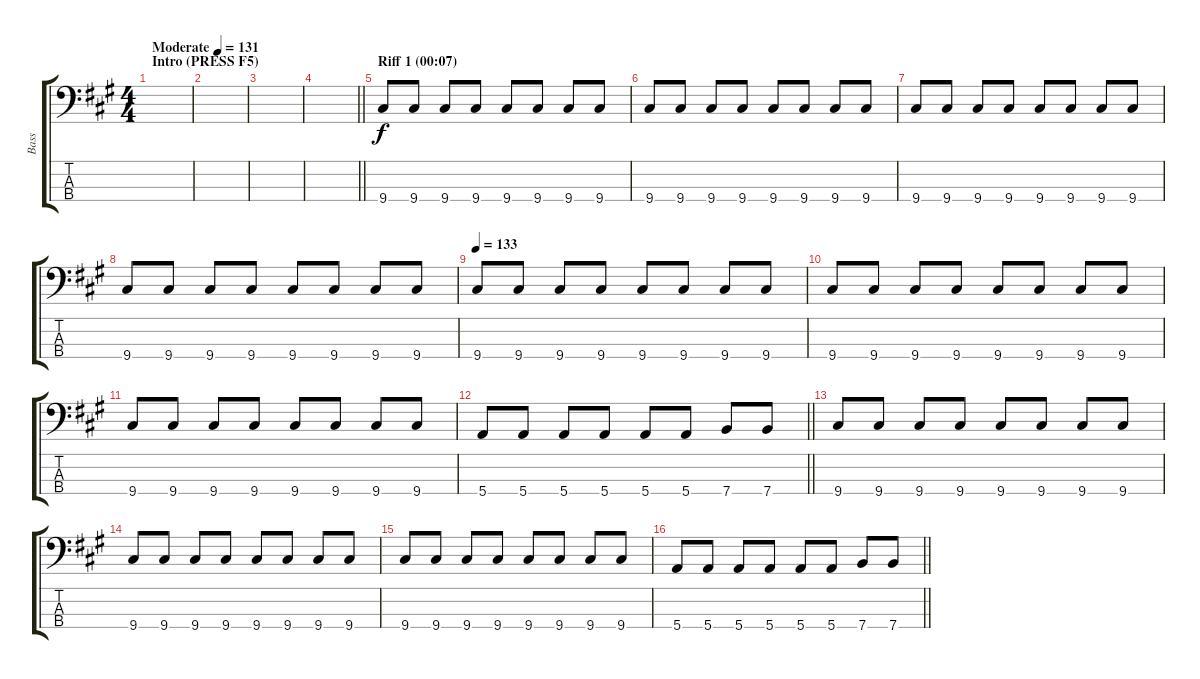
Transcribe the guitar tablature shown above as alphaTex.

\track ("Bass" "Bass") {instrument electricbassfinger}
\staff {score tabs}
\tuning (G2 D2 A1 E1) {hide}
\ts (4 4)
\section ("" "Intro (PRESS F5)")
\tempo (131 "Moderate")
\clef f4
\ks a
|
|
|
\barLineRight lightlight
|
\section ("" "Riff 1 (00:07)")
9.4.8 9.4.8 9.4.8 9.4.8 9.4.8 9.4.8 9.4.8 9.4.8 |
9.4.8 9.4.8 9.4.8 9.4.8 9.4.8 9.4.8 9.4.8 9.4.8 |
9.4.8 9.4.8 9.4.8 9.4.8 9.4.8 9.4.8 9.4.8 9.4.8 |
9.4.8 9.4.8 9.4.8 9.4.8 9.4.8 9.4.8 9.4.8 9.4.8 |
\tempo 133
9.4.8 9.4.8 9.4.8 9.4.8 9.4.8 9.4.8 9.4.8 9.4.8 |
9.4.8 9.4.8 9.4.8 9.4.8 9.4.8 9.4.8 9.4.8 9.4.8 |
9.4.8 9.4.8 9.4.8 9.4.8 9.4.8 9.4.8 9.4.8 9.4.8 |
\barLineRight lightlight
5.4.8 5.4.8 5.4.8 5.4.8 5.4.8 5.4.8 7.4.8 7.4.8 |
\section ("" "")
9.4.8 9.4.8 9.4.8 9.4.8 9.4.8 9.4.8 9.4.8 9.4.8 |
9.4.8 9.4.8 9.4.8 9.4.8 9.4.8 9.4.8 9.4.8 9.4.8 |
9.4.8 9.4.8 9.4.8 9.4.8 9.4.8 9.4.8 9.4.8 9.4.8 |
\barLineRight lightlight
5.4.8 5.4.8 5.4.8 5.4.8 5.4.8 5.4.8 7.4.8 7.4.8
